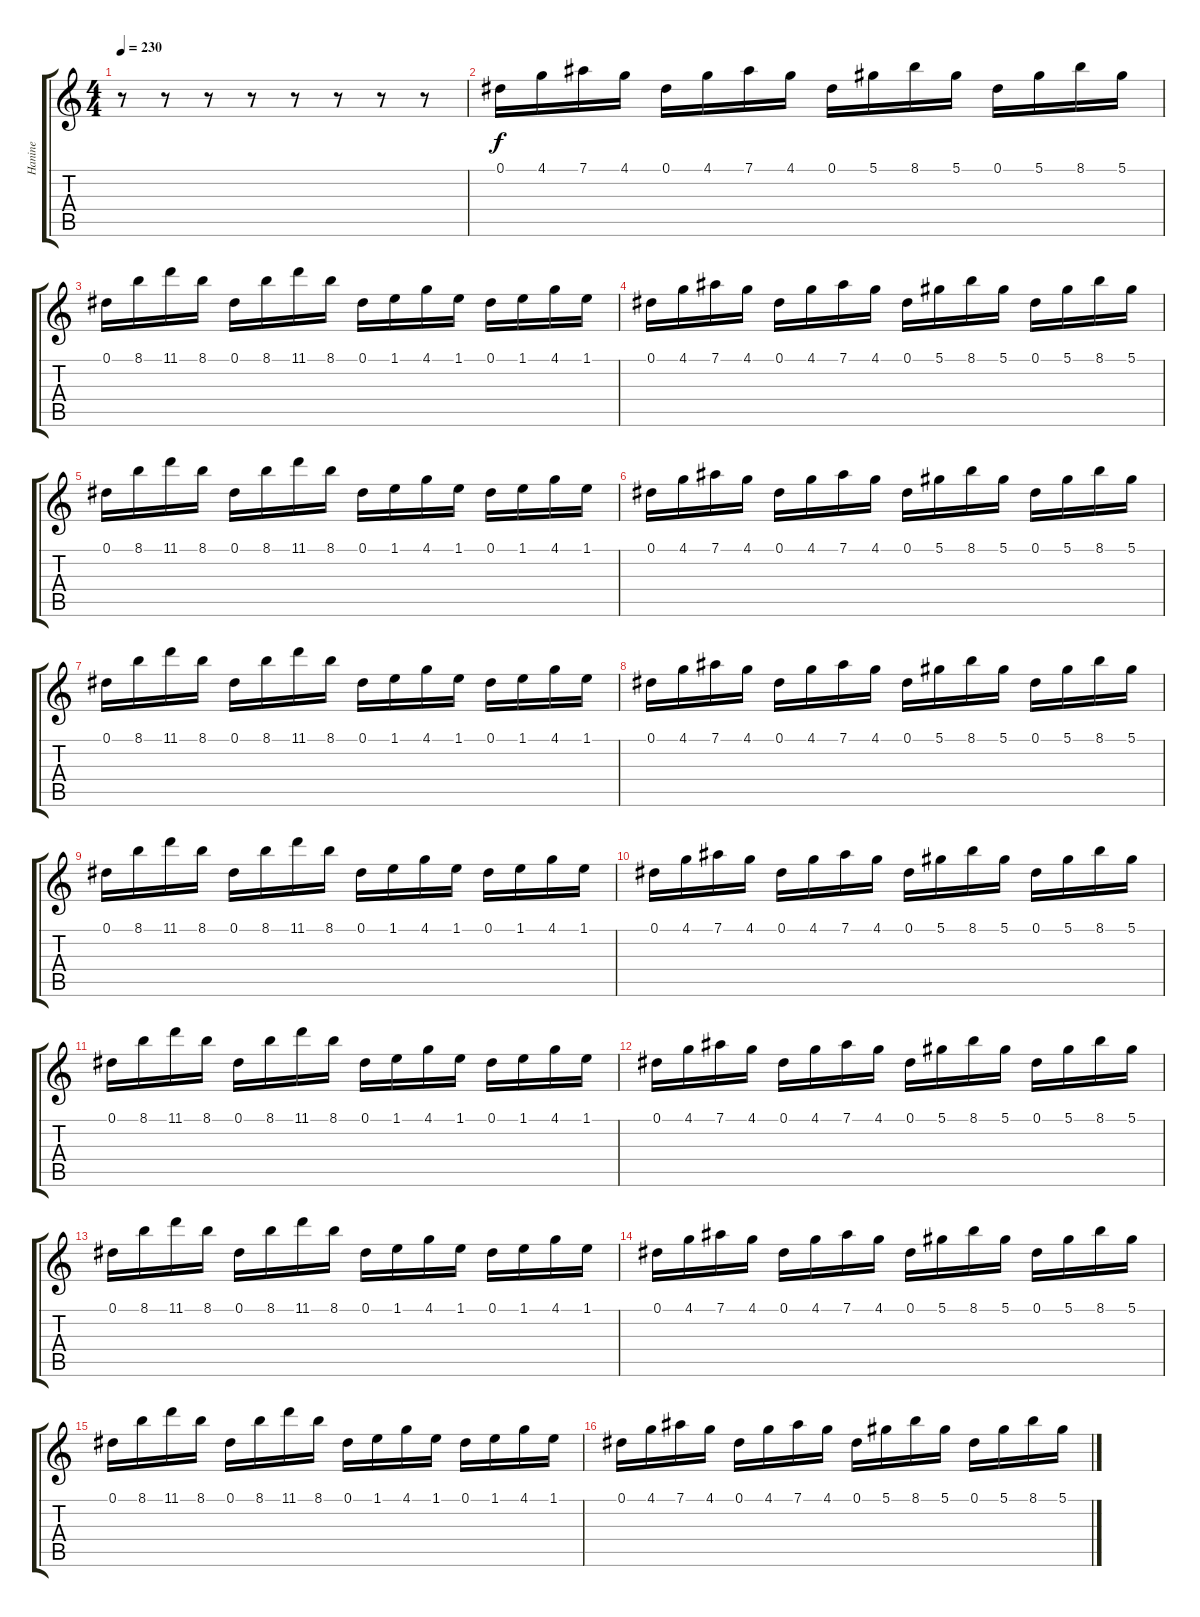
\track ("Hanine" "Hanine") {instrument distortionguitar}
\staff {score tabs}
\tuning (Eb4 Bb3 Gb3 Db3 Ab2 Eb2) {hide}
\ts (4 4)
\tempo 230
\clef g2
\ks c
r.8{dy f} r.8 r.8 r.8 r.8 r.8 r.8 r.8 |
0.1.16 4.1.16 7.1.16 4.1.16 0.1.16 4.1.16 7.1.16 4.1.16 0.1.16 5.1.16 8.1.16 5.1.16 0.1.16 5.1.16 8.1.16 5.1.16 |
0.1.16 8.1.16 11.1.16 8.1.16 0.1.16 8.1.16 11.1.16 8.1.16 0.1.16 1.1.16 4.1.16 1.1.16 0.1.16 1.1.16 4.1.16 1.1.16 |
0.1.16 4.1.16 7.1.16 4.1.16 0.1.16 4.1.16 7.1.16 4.1.16 0.1.16 5.1.16 8.1.16 5.1.16 0.1.16 5.1.16 8.1.16 5.1.16 |
0.1.16 8.1.16 11.1.16 8.1.16 0.1.16 8.1.16 11.1.16 8.1.16 0.1.16 1.1.16 4.1.16 1.1.16 0.1.16 1.1.16 4.1.16 1.1.16 |
0.1.16 4.1.16 7.1.16 4.1.16 0.1.16 4.1.16 7.1.16 4.1.16 0.1.16 5.1.16 8.1.16 5.1.16 0.1.16 5.1.16 8.1.16 5.1.16 |
0.1.16 8.1.16 11.1.16 8.1.16 0.1.16 8.1.16 11.1.16 8.1.16 0.1.16 1.1.16 4.1.16 1.1.16 0.1.16 1.1.16 4.1.16 1.1.16 |
0.1.16 4.1.16 7.1.16 4.1.16 0.1.16 4.1.16 7.1.16 4.1.16 0.1.16 5.1.16 8.1.16 5.1.16 0.1.16 5.1.16 8.1.16 5.1.16 |
0.1.16 8.1.16 11.1.16 8.1.16 0.1.16 8.1.16 11.1.16 8.1.16 0.1.16 1.1.16 4.1.16 1.1.16 0.1.16 1.1.16 4.1.16 1.1.16 |
0.1.16 4.1.16 7.1.16 4.1.16 0.1.16 4.1.16 7.1.16 4.1.16 0.1.16 5.1.16 8.1.16 5.1.16 0.1.16 5.1.16 8.1.16 5.1.16 |
0.1.16 8.1.16 11.1.16 8.1.16 0.1.16 8.1.16 11.1.16 8.1.16 0.1.16 1.1.16 4.1.16 1.1.16 0.1.16 1.1.16 4.1.16 1.1.16 |
0.1.16 4.1.16 7.1.16 4.1.16 0.1.16 4.1.16 7.1.16 4.1.16 0.1.16 5.1.16 8.1.16 5.1.16 0.1.16 5.1.16 8.1.16 5.1.16 |
0.1.16 8.1.16 11.1.16 8.1.16 0.1.16 8.1.16 11.1.16 8.1.16 0.1.16 1.1.16 4.1.16 1.1.16 0.1.16 1.1.16 4.1.16 1.1.16 |
0.1.16 4.1.16 7.1.16 4.1.16 0.1.16 4.1.16 7.1.16 4.1.16 0.1.16 5.1.16 8.1.16 5.1.16 0.1.16 5.1.16 8.1.16 5.1.16 |
0.1.16 8.1.16 11.1.16 8.1.16 0.1.16 8.1.16 11.1.16 8.1.16 0.1.16 1.1.16 4.1.16 1.1.16 0.1.16 1.1.16 4.1.16 1.1.16 |
0.1.16 4.1.16 7.1.16 4.1.16 0.1.16 4.1.16 7.1.16 4.1.16 0.1.16 5.1.16 8.1.16 5.1.16 0.1.16 5.1.16 8.1.16 5.1.16
